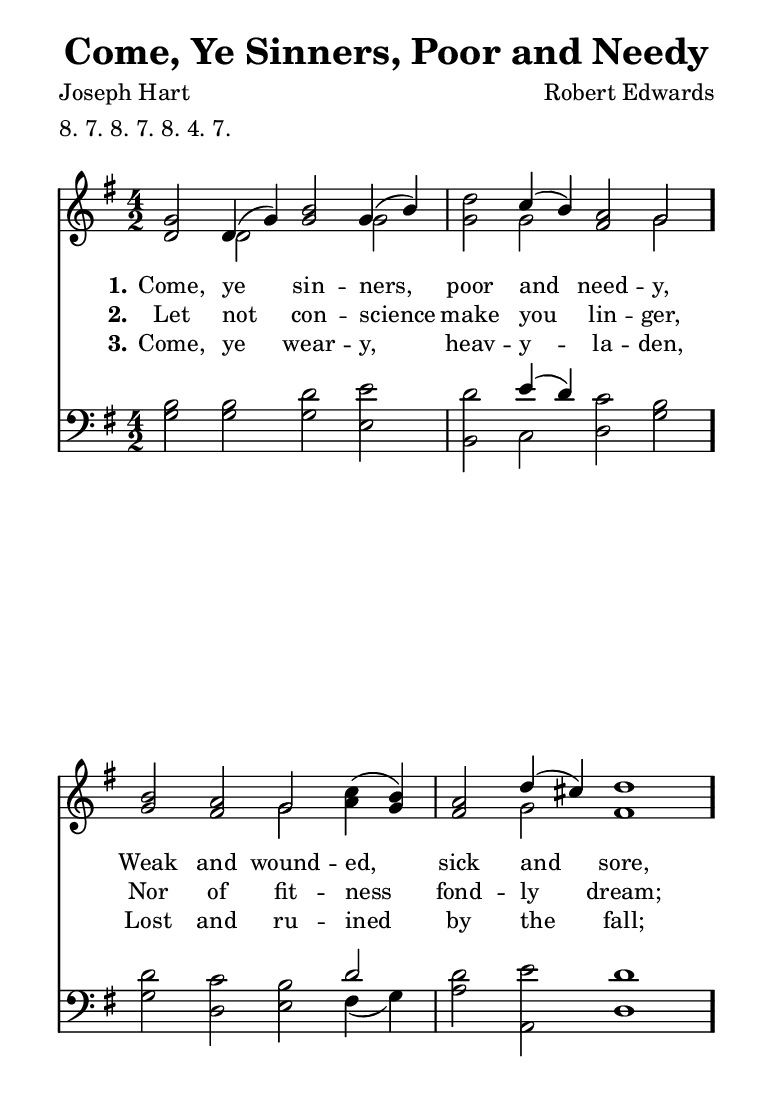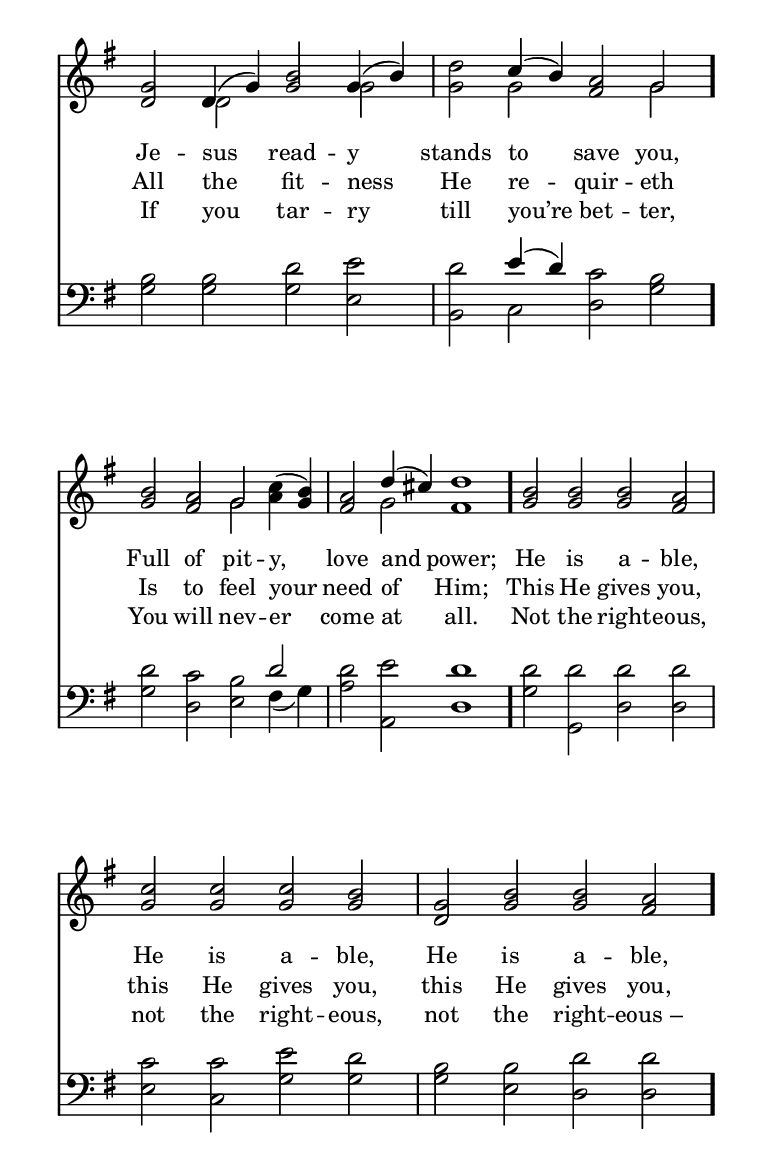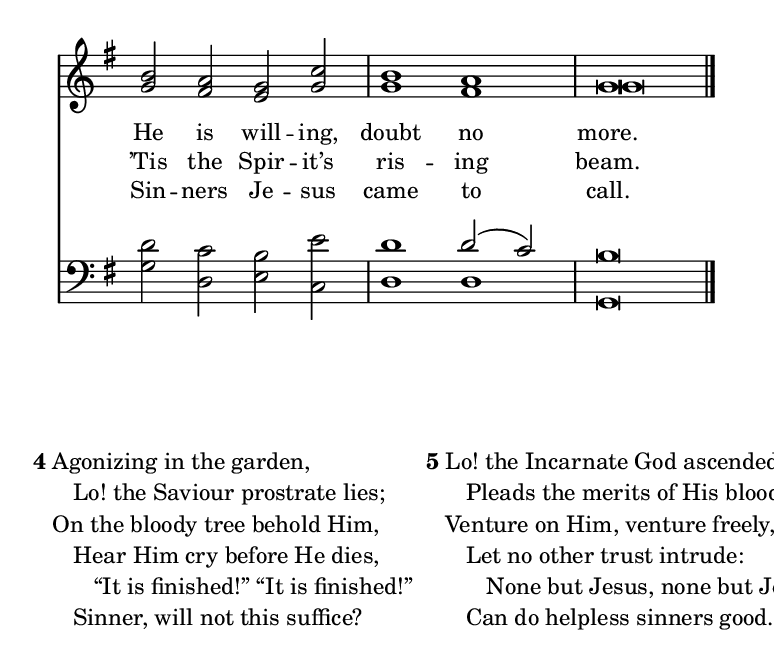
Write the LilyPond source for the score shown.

\include "common/global.ily"
\paper {
  \include "common/paper.ily"
  system-count = #(cond (is-eogsized 4) (#t #f))
}

\header{
  %gospel
  hymnnumber = "77"
  title = "Come, Ye Sinners, Poor and Needy"
  tunename = "Caersalem"
  meter = "8. 7. 8. 7. 8. 4. 7." % original has 8. 7. 8. 7. 4. 7
  poet = "Joseph Hart"
  composer = "Robert Edwards"
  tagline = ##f
}

% for fermata in MIDI
ta = { \tempo 4=160 }
tb = { \tempo 4=80  }

patternAA = { c2 c4( c4) c2 c4( c4) | c2 c4( c4) c2 c2 }
patternAB = { c2 }
patternAC = { c2 c2 c2 c2 | c2 c4( c4) c2 c2 }

patternBA = { c2 c2 c2 c4( c4) | c2 c4( c4) c1 }
patternBB = { c2 c2 c2 c4( c4) | c2 c2      c1 }
patternBC = { c2 c2 c2 c2      | c2 c2      c1 }

patternCA = { \patternAB }

patternDA = { c2 c2 c2 c2 | c1 c1      | c\breve }
patternDB = { c2 c2 c2 c2 | c1 c2( c2) | c\breve }

global = {
  \include "common/overrides.ily"
  \override Staff.TimeSignature.style = #'numbered
  \time 4/2
  \override Score.MetronomeMark.transparent = ##t % hide all fermata changes too
  \ta
  \key g \major
  \autoBeamOff
}

notesSoprano = {
\global
\relative c'' {

  \changePitch \patternAA { g d g b g b | d c b a g }
  \changePitch \patternBA { b a g c b | a d cis d }
  \changePitch \patternAA { g, d g b g b | d c b a g }
  \changePitch \patternBA { b a g c b | a d cis d }

  \changePitch \patternCA { b b b a | c c c b | g b b a }
  \changePitch \patternDA { b a g c | b a | g }

  \bar "|."

}
}

notesAlto = {
\global
\relative e' {

  \changePitch \patternAB { d d g g | g g fis g }
  \changePitch \patternBB { g fis g a g | fis g fis }
  \changePitch \patternAB { d d g g | g g fis g }
  \changePitch \patternBB { g fis g a g | fis g fis }

  \changePitch \patternCA { g g g fis | g g g g | d g g fis }
  \changePitch \patternDA { g fis e g | g fis | g }

}
}

notesTenor = {
\global
\relative a {

  \changePitch \patternAC { b b d e | d e d c b }
  \changePitch \patternBC { d c b d | d e d }
  \changePitch \patternAC { b b d e | d e d c b }
  \changePitch \patternBC { d c b d | d e d }

  \changePitch \patternCA { d d d d | c c e d | b b d d }
  \changePitch \patternDB { d c b e | d d c | b }

}
}

notesBass = {
\global
\relative f {

  \changePitch \patternAB { g g g e | b c d g }
  \changePitch \patternBB { g d e fis g | a a, d }
  \changePitch \patternAB { g g g e | b c d g }
  \changePitch \patternBB { g d e fis g | a a, d }

  \changePitch \patternCA { g g, d' d | e c g' g | g e d d }
  \changePitch \patternDA { g d e c | d d | g, }

}
}

wordsA = \lyricmode {
\set stanza = "1."

Come, ye sin -- ners, poor and need -- y, \bar "."
Weak and wound -- ed, sick and sore, \bar "."
Je -- sus read -- y stands to save you, \bar "."
Full of pit -- y, love and power; \bar "."
He is a -- ble, %{HIDE>%} He is a -- ble, %{<HIDE%} He is a -- ble, \bar "."
He is will -- ing, doubt no more. \bar "."

}

wordsB = \lyricmode {
\set stanza = "2."

Let not con -- science make you lin -- ger,
Nor of fit -- ness fond -- ly dream;
All the fit -- ness He re -- quir -- eth
Is to feel your need of Him;
This He gives you, %{HIDE>%} this He gives you, %{<HIDE%} this He gives you,
’Tis the Spir -- it’s ris -- ing beam.

}

wordsC = \lyricmode {
\set stanza = "3."

Come, ye wear -- y, heav -- y -- la -- den,
Lost and ru -- ined by the fall;
If you tar -- ry till you’re bet -- ter,
You will nev -- er come at all.
Not the right -- eous, %{HIDE>%} not the right -- eous, %{<HIDE%} not the right -- eous_–
Sin -- ners Je -- sus came to call.

}

wordsD = \markuplist {

\line { Agonizing in the garden, }
\line { { \hspace #2 } Lo! the Saviour prostrate lies; }
\line { On the bloody tree behold Him, }
\line { { \hspace #2 } Hear Him cry before He dies, }
\line { { \hspace #4 } “It is finished!” “It is finished!” }
\line { { \hspace #2 } Sinner, will not this suffice? }

}

wordsE = \markuplist {

\line { Lo! the Incarnate God ascended, }
\line { { \hspace #2 } Pleads the merits of His blood; }
\line { Venture on Him, venture freely, }
\line { { \hspace #2 } Let no other trust intrude: }
\line { { \hspace #4 } None but Jesus, none but Jesus, }
\line { { \hspace #2 } Can do helpless sinners good. }

}

\score {
  \context ChoirStaff <<
    \context Staff = upper <<
      \set Staff.autoBeaming = ##f
      \set ChoirStaff.systemStartDelimiter = #'SystemStartBar
      \set ChoirStaff.printPartCombineTexts = ##f
      \partcombine #'(2 . 11) \notesSoprano \notesAlto
      \context NullVoice = sopranos { \voiceOne << \notesSoprano >> }
      \context Lyrics = one   \lyricsto sopranos \wordsA
      \context Lyrics = two   \lyricsto sopranos \wordsB
      \context Lyrics = three \lyricsto sopranos \wordsC
    >>
    \context Staff = men <<
      \set Staff.autoBeaming = ##f
      \clef bass
      \set ChoirStaff.printPartCombineTexts = ##f
      \partcombine #'(2 . 11) \notesTenor \notesBass
    >>
  >>
  \layout {
    \include "common/layout.ily"
  }
  #(cond ((ly:get-option 'eog-midi-permitted) #{ \midi{
    \include "common/midi.ily"
  } #}))
}

\noPageBreak

\markup { \fill-line {
  \null
  \line{ \bold 4 \column { \wordsD } }
  \null
  \line{ \bold 5 \column { \wordsE } }
  \null
} }

\version "2.19.49"  % necessary for upgrading to future LilyPond versions.

% vi:set et ts=2 sw=2 ai nocindent syntax=lilypond:
